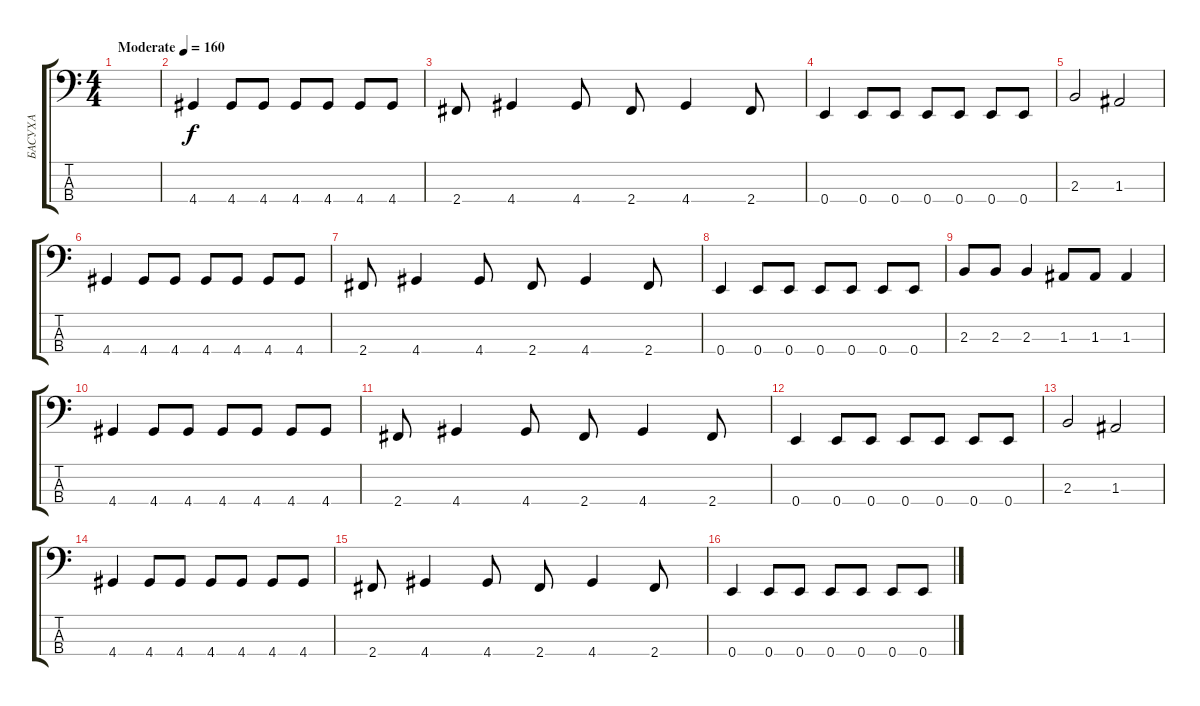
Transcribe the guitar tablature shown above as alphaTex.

\track ("БАСУХА" "БАСУХА") {instrument electricbassfinger}
\staff {score tabs}
\tuning (G2 D2 A1 E1) {hide}
\ts (4 4)
\tempo (160 "Moderate")
\clef f4
\ks c
|
4.4.4 4.4.8 4.4.8 4.4.8 4.4.8 4.4.8 4.4.8 |
2.4.8 4.4.4 4.4.8 2.4.8 4.4.4 2.4.8 |
0.4.4 0.4.8 0.4.8 0.4.8 0.4.8 0.4.8 0.4.8 |
2.3.2 1.3.2 |
4.4.4 4.4.8 4.4.8 4.4.8 4.4.8 4.4.8 4.4.8 |
2.4.8 4.4.4 4.4.8 2.4.8 4.4.4 2.4.8 |
0.4.4 0.4.8 0.4.8 0.4.8 0.4.8 0.4.8 0.4.8 |
2.3.8 2.3.8 2.3.4 1.3.8 1.3.8 1.3.4 |
4.4.4 4.4.8 4.4.8 4.4.8 4.4.8 4.4.8 4.4.8 |
2.4.8 4.4.4 4.4.8 2.4.8 4.4.4 2.4.8 |
0.4.4 0.4.8 0.4.8 0.4.8 0.4.8 0.4.8 0.4.8 |
2.3.2 1.3.2 |
4.4.4 4.4.8 4.4.8 4.4.8 4.4.8 4.4.8 4.4.8 |
2.4.8 4.4.4 4.4.8 2.4.8 4.4.4 2.4.8 |
0.4.4 0.4.8 0.4.8 0.4.8 0.4.8 0.4.8 0.4.8
